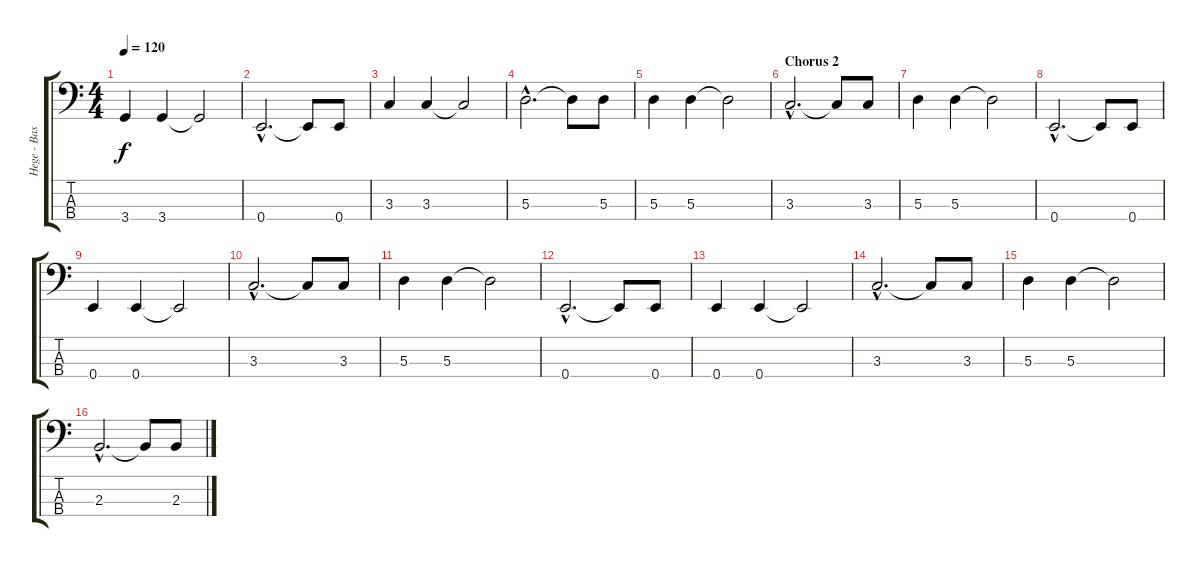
\track ("Hege - Bass" "Hege - Bas") {instrument electricbassfinger}
\staff {score tabs}
\tuning (G2 D2 A1 E1) {hide}
\ts (4 4)
\tempo 120
\clef f4
\ks c
3.4.4{dy f} 3.4.4 3.4{t}.2 |
0.4{hac}.2{d} 0.4{t}.8 0.4.8 |
3.3.4 3.3.4 3.3{t}.2 |
5.3{hac}.2{d} 5.3{t}.8 5.3.8 |
5.3.4 5.3.4 5.3{t}.2 |
\section ("" "Chorus 2")
3.3{hac}.2{d} 3.3{t}.8 3.3.8 |
5.3.4 5.3.4 5.3{t}.2 |
0.4{hac}.2{d} 0.4{t}.8 0.4.8 |
0.4.4 0.4.4 0.4{t}.2 |
3.3{hac}.2{d} 3.3{t}.8 3.3.8 |
5.3.4 5.3.4 5.3{t}.2 |
0.4{hac}.2{d} 0.4{t}.8 0.4.8 |
0.4.4 0.4.4 0.4{t}.2 |
3.3{hac}.2{d} 3.3{t}.8 3.3.8 |
5.3.4 5.3.4 5.3{t}.2 |
2.3{hac}.2{d} 2.3{t}.8 2.3.8
